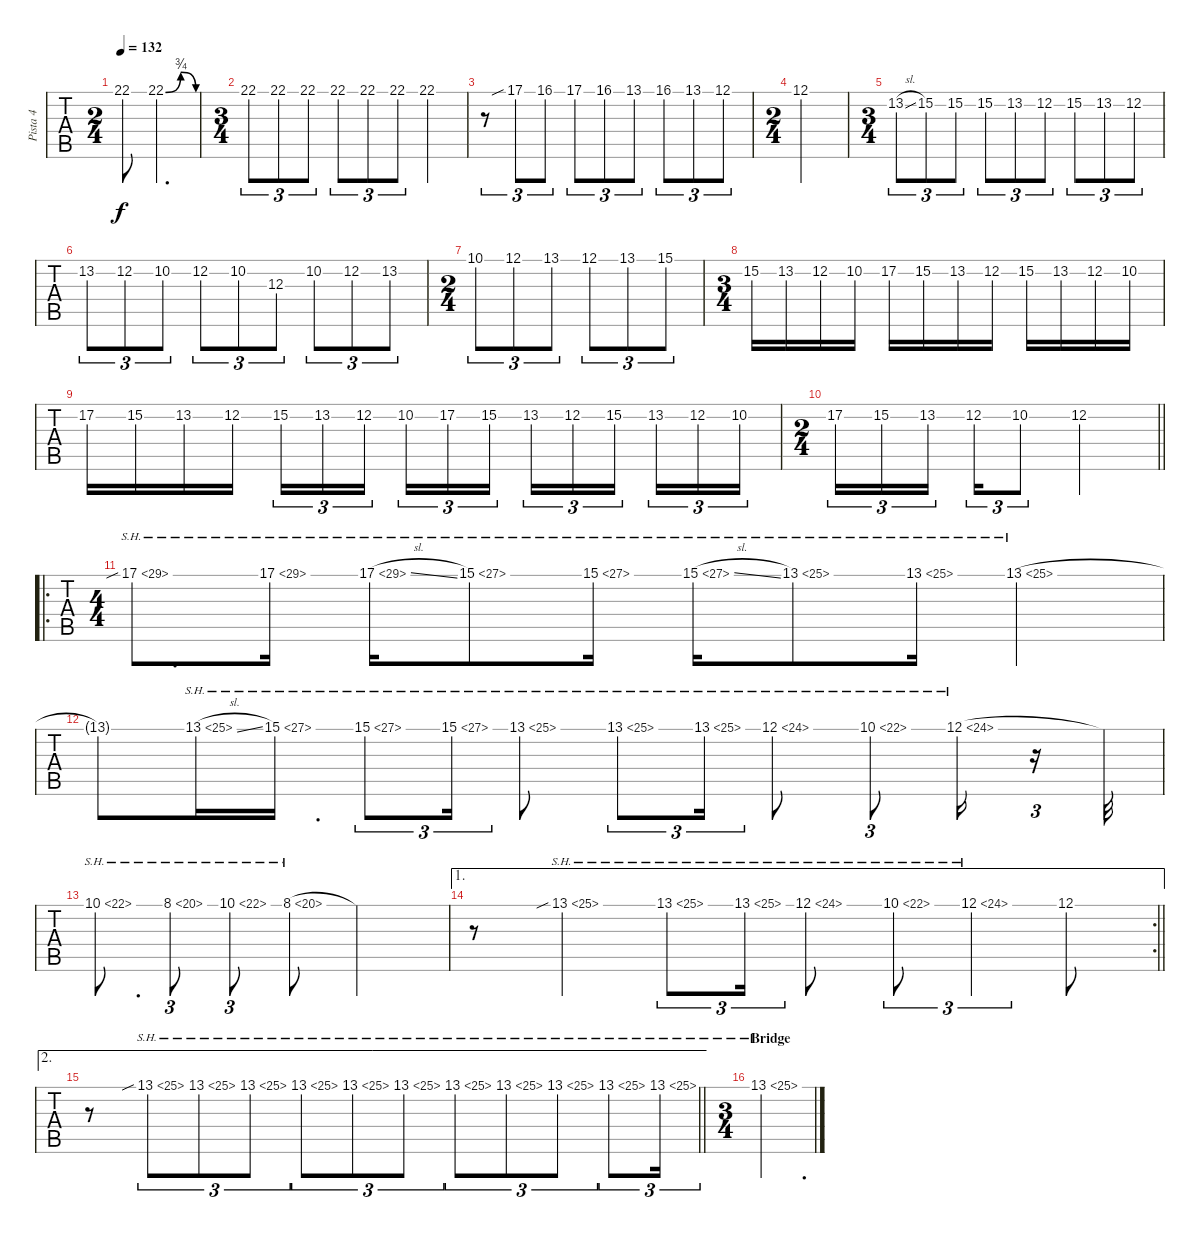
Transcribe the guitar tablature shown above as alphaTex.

\track ("Pista 4" "Pista 4") {instrument distortionguitar}
\staff {tabs}
\tuning (D4 A3 F3 C3 G2 C2) {hide}
\ts (2 4)
\tempo 132
\clef g2
\ks c
22.1{t}.8{dy f} 22.1{be (bendrelease 0 0 15 3 45 3 60 0)}.4{d} |
\ts (3 4)
22.1.8{tu (3 2)} 22.1.8{tu (3 2)} 22.1.8{tu (3 2)} 22.1.8{tu (3 2)} 22.1.8{tu (3 2)} 22.1.8{tu (3 2)} 22.1.4 |
r.8{tu (3 2)} 17.1{sib}.8{tu (3 2)} 16.1.8{tu (3 2)} 17.1.8{tu (3 2)} 16.1.8{tu (3 2)} 13.1.8{tu (3 2)} 16.1.8{tu (3 2)} 13.1.8{tu (3 2)} 12.1.8{tu (3 2)} |
\ts (2 4)
12.1.2 |
\ts (3 4)
13.2{sl}.8{tu (3 2)} 15.2.8{tu (3 2)} 15.2.8{tu (3 2)} 15.2.8{tu (3 2)} 13.2.8{tu (3 2)} 12.2.8{tu (3 2)} 15.2.8{tu (3 2)} 13.2.8{tu (3 2)} 12.2.8{tu (3 2)} |
13.2.8{tu (3 2)} 12.2.8{tu (3 2)} 10.2.8{tu (3 2)} 12.2.8{tu (3 2)} 10.2.8{tu (3 2)} 12.3.8{tu (3 2)} 10.2.8{tu (3 2)} 12.2.8{tu (3 2)} 13.2.8{tu (3 2)} |
\ts (2 4)
10.1.8{tu (3 2)} 12.1.8{tu (3 2)} 13.1.8{tu (3 2)} 12.1.8{tu (3 2)} 13.1.8{tu (3 2)} 15.1.8{tu (3 2)} |
\ts (3 4)
15.2.16 13.2.16 12.2.16 10.2.16 17.2.16 15.2.16 13.2.16 12.2.16 15.2.16 13.2.16 12.2.16 10.2.16 |
17.2.16 15.2.16 13.2.16 12.2.16 15.2.16{tu (3 2)} 13.2.16{tu (3 2)} 12.2.16{tu (3 2) beam splitsecondary} 10.2.16{tu (3 2)} 17.2.16{tu (3 2)} 15.2.16{tu (3 2)} 13.2.16{tu (3 2)} 12.2.16{tu (3 2)} 15.2.16{tu (3 2) beam splitsecondary} 13.2.16{tu (3 2)} 12.2.16{tu (3 2)} 10.2.16{tu (3 2)} |
\ts (2 4)
\barLineRight lightlight
17.2.16{tu (3 2)} 15.2.16{tu (3 2)} 13.2.16{tu (3 2) beam splitsecondary} 12.2.16{tu (3 2)} 10.2.8{tu (3 2)} 12.2.4 |
\ro
\ts (4 4)
17.1{sh 12 sib}.8{d} 17.1{sh 12}.16 17.1{sh 12 sl}.16 15.1{sh 12}.8 15.1{sh 12}.16 15.1{sh 12 sl}.16 13.1{sh 12}.8 13.1{sh 12}.16 13.1{sh 12}.4 |
13.1{t}.8 13.1{sh 12 sl}.16 15.1{sh 12}.16{d} 15.1{sh 12}.8{tu (3 2)} 15.1{sh 12}.16{tu (3 2)} 13.1{sh 12}.8 13.1{sh 12}.8{tu (3 2)} 13.1{sh 12}.16{tu (3 2)} 12.1{sh 12}.8 10.1{sh 12}.8{tu (3 2)} 12.1{sh 12}.16 r.16{tu (3 2)} 12.1{t}.32 |
10.1{sh 12}.8{d} 8.1{sh 12}.8{tu (3 2)} 10.1{sh 12}.8{tu (3 2)} 8.1{sh 12}.8 8.1{t}.2 |
\ae 1
\rc 2
\barLineRight lightlight
r.8 13.1{sh 12 sib}.4 13.1{sh 12}.8{tu (3 2)} 13.1{sh 12}.16{tu (3 2)} 12.1{sh 12}.8 10.1{sh 12}.8{tu (3 2)} 12.1{sh 12}.4{tu (3 2)} 12.1.8 |
\ae 2
\barLineRight lightlight
r.8 13.1{sh 12 sib}.8{tu (3 2)} 13.1{sh 12}.8{tu (3 2)} 13.1{sh 12}.8{tu (3 2)} 13.1{sh 12}.8{tu (3 2)} 13.1{sh 12}.8{tu (3 2)} 13.1{sh 12}.8{tu (3 2)} 13.1{sh 12}.8{tu (3 2)} 13.1{sh 12}.8{tu (3 2)} 13.1{sh 12}.8{tu (3 2)} 13.1{sh 12}.8{tu (3 2)} 13.1{sh 12}.16{tu (3 2)} |
\ts (3 4)
\section ("" "Bridge")
13.1{sh 12}.2{d}
